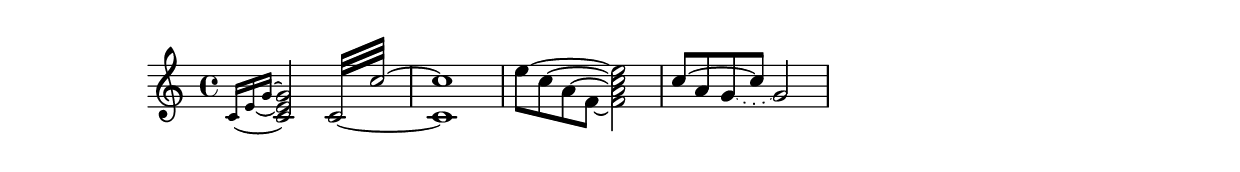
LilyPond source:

%% Do not edit this file; it is automatically
%% generated from LSR http://lsr.dsi.unimi.it
%% This file is in the public domain.
\version "2.13.16"

\header {
  lsrtags = "rhythms"

%% Translation of GIT committish: 00ef2ac3dd16e21c9ffdffaa4d6d043a3f1a76e6
 doctitlees = "Uso de ligaduras en los arpegios"
 texidoces = "
En ocasiones se usan ligaduras de unión para escribir los arpegios.
En este caso, las dos notas ligadas no tienen que ser consecutivas.
Esto se puede conseguir estableciendo la propiedad
@code{tieWaitForNote} al valor @code{#t}.  La misma funcionalidad
es de utilidad, por ejemplo, para ligar un trémolo a un acorde, pero
en principio también se puede usar para notas normales consecutivas.

"


%% Translation of GIT committish: d96023d8792c8af202c7cb8508010c0d3648899d
 texidocde = "
 Überbindungen werden teilweise benutzt, um Arpeggios zu notieren.  In
 diesem Fall stehen die übergebundenen Noten nicht unbedingt hintereinander.
Das Verhalten kann erreicht werden, indem die @code{tieWaitForNote}-Eigenschaft
auf @code{#t} gesetzt wird.  Diese Funktion ist auch sinnvoll, um etwa
ein Tremolo mit einem Akkord zu überbinden, kann aber prinzipiell auch
für normale Überbindungen eingesetzt werden
"
  doctitlede = "Überbingungen für Arpeggio genutzen"



%% Translation of GIT committish: e71f19ad847d3e94ac89750f34de8b6bb28611df
  texidocfr = "
Les liaisons de tenue servent parfois à rendre un accord arpégé. Dans
ce cas, les notes liées ne sont pas toutes consécutives. Il faut alors
assigner à la propriété @code{tieWaitForNote} la valeur @code{#t}
(@emph{true} pour @qq{vrai}).  Cette même méthode peut servir, par
exemple, à lier un trémolo à un accord.
"
  doctitlefr = "Liaison de tenue et arpège"

  texidoc = "
Ties are sometimes used to write out arpeggios.  In this case, two tied
notes need not be consecutive.  This can be achieved by setting the
@code{tieWaitForNote} property to @code{#t}.  The same feature is also
useful, for example, to tie a tremolo to a chord, but in principle, it
can also be used for ordinary consecutive notes.

"
  doctitle = "Using ties with arpeggios"
} % begin verbatim

\relative c' {
  \set tieWaitForNote = ##t
  \grace { c16[ ~ e ~ g] ~ } <c, e g>2
  \repeat tremolo 8 { c32 ~ c' ~ } <c c,>1
  e8 ~ c ~ a ~ f ~ <e' c a f>2
  \tieUp
  c8 ~ a
  \tieDown
  \tieDotted
  g8 ~ c g2
}

